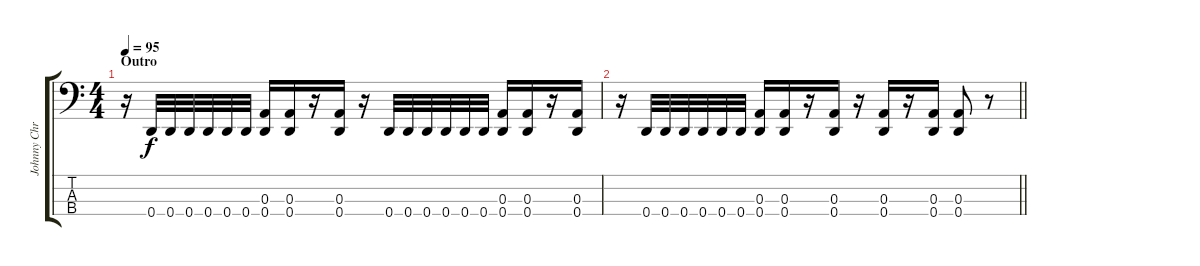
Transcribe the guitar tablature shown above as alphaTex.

\track ("Johnny Christ" "Johnny Chr") {instrument electricbasspick}
\staff {score tabs}
\tuning (G2 D2 A1 D1) {hide}
\ts (4 4)
\section ("" "Outro")
\tempo 95
\clef f4
\ks c
r.16{dy f} 0.4.32 0.4.32 0.4.32 0.4.32 0.4.32 0.4.32 (0.3 0.4).16 (0.3 0.4).16 r.16 (0.3 0.4).16 r.16 0.4.32 0.4.32 0.4.32 0.4.32 0.4.32 0.4.32 (0.3 0.4).16 (0.3 0.4).16 r.16 (0.3 0.4).16 |
\barLineRight lightlight
r.16 0.4.32 0.4.32 0.4.32 0.4.32 0.4.32 0.4.32 (0.3 0.4).16 (0.3 0.4).16 r.16 (0.3 0.4).16 r.16 (0.3 0.4).16 r.16 (0.3 0.4).16 (0.3 0.4).8 r.8
